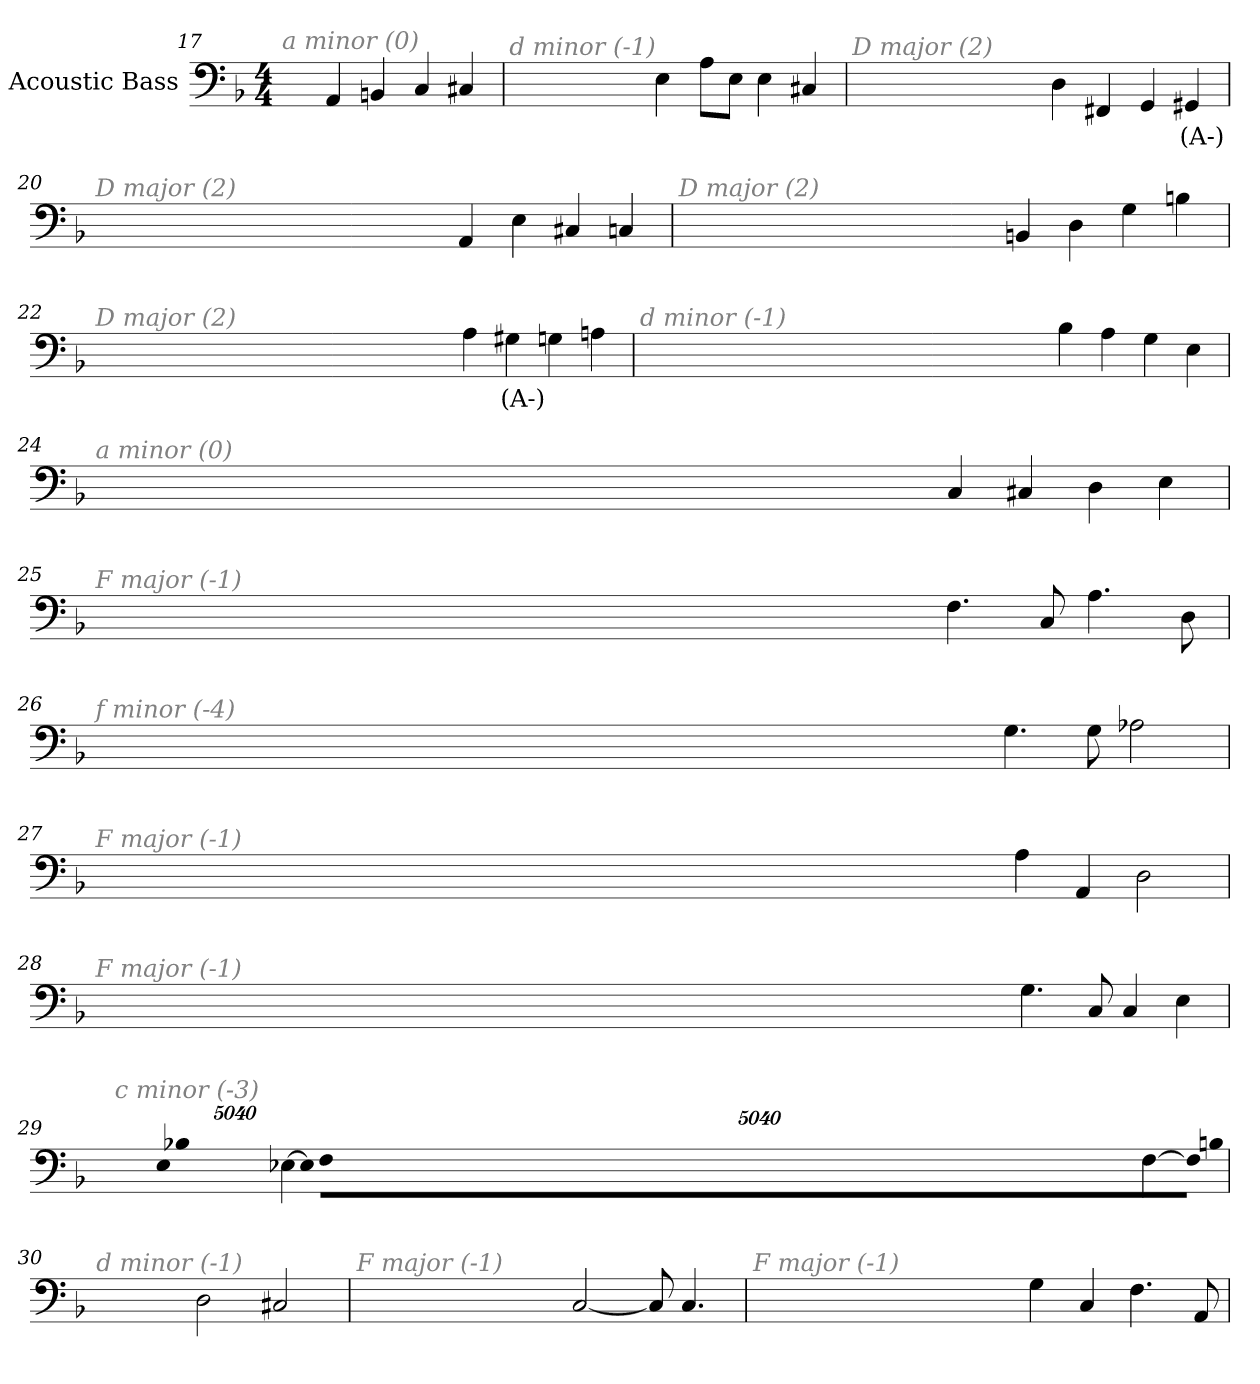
**kern	**text
*part1	*part1
*staff1	*staff1
*I"Acoustic Bass	*
*clefF4	*
*ITrd7c12	*
*k[b-]	*
*F:	*
*M4/4	*
=17	=17
!LO:TX:i:color=#808080:t=a minor (0)	!
4AAA	.
4BBBn	.
4CC	.
4CC#X	.
=18	=18
!LO:TX:i:color=#808080:t=d minor (-1)	!
4EE	.
8AAL	.
8EEJ	.
4EE	.
4CC#X	.
=19	=19
!LO:TX:i:color=#808080:t=D major (2)	!
4DD	.
4FFF#X	.
4GGG	.
4GGG#Xi	(A-)
=20	=20
!LO:TX:i:color=#808080:t=D major (2)	!
4AAA	.
4EE	.
4CC#X	.
4CCn	.
=21	=21
!LO:TX:i:color=#808080:t=D major (2)	!
4BBBn	.
4DD	.
4GG	.
4BBn	.
=22	=22
!LO:TX:i:color=#808080:t=D major (2)	!
4AA	.
4GG#Xi	(A-)
4GG	.
4AAn	.
=23	=23
!LO:TX:i:color=#808080:t=d minor (-1)	!
4BB-	.
4AA	.
4GG	.
4EE	.
=24	=24
!LO:TX:i:color=#808080:t=a minor (0)	!
4CC	.
4CC#X	.
4DD	.
4EE	.
=25	=25
!LO:TX:i:color=#808080:t=F major (-1)	!
4.FF	.
8CC	.
4.AA	.
8DD	.
=26	=26
!LO:TX:i:color=#808080:t=f minor (-4)	!
4.GG	.
8GG	.
2AA-X	.
=27	=27
!LO:TX:i:color=#808080:t=F major (-1)	!
4AA	.
4AAA	.
2DD	.
=28	=28
!LO:TX:i:color=#808080:t=F major (-1)	!
4.GG	.
8CC	.
4CC	.
4EE	.
=29	=29
!LO:TX:i:color=#808080:t=c minor (-3)	!
[4FF	.
!LO:N:vis=8	!
40320%3347FFL]	.
!LO:N:vis=8	!
40320%3347BBn	.
!LO:N:vis=8	!
40320%3347FFJ	.
[4EE-X	.
!LO:N:vis=8	!
40320%3347EE-L]	.
!LO:N:vis=8	!
40320%3347BB-X	.
!LO:N:vis=8	!
40320%3347EE-J	.
=30	=30
!LO:TX:i:color=#808080:t=d minor (-1)	!
2DD	.
2CC#X	.
=31	=31
!LO:TX:i:color=#808080:t=F major (-1)	!
[2CC	.
8CC]	.
4.CC	.
=32	=32
!LO:TX:i:color=#808080:t=F major (-1)	!
4GG	.
4CC	.
4.FF	.
8AAA	.
=	=
*-	*-
